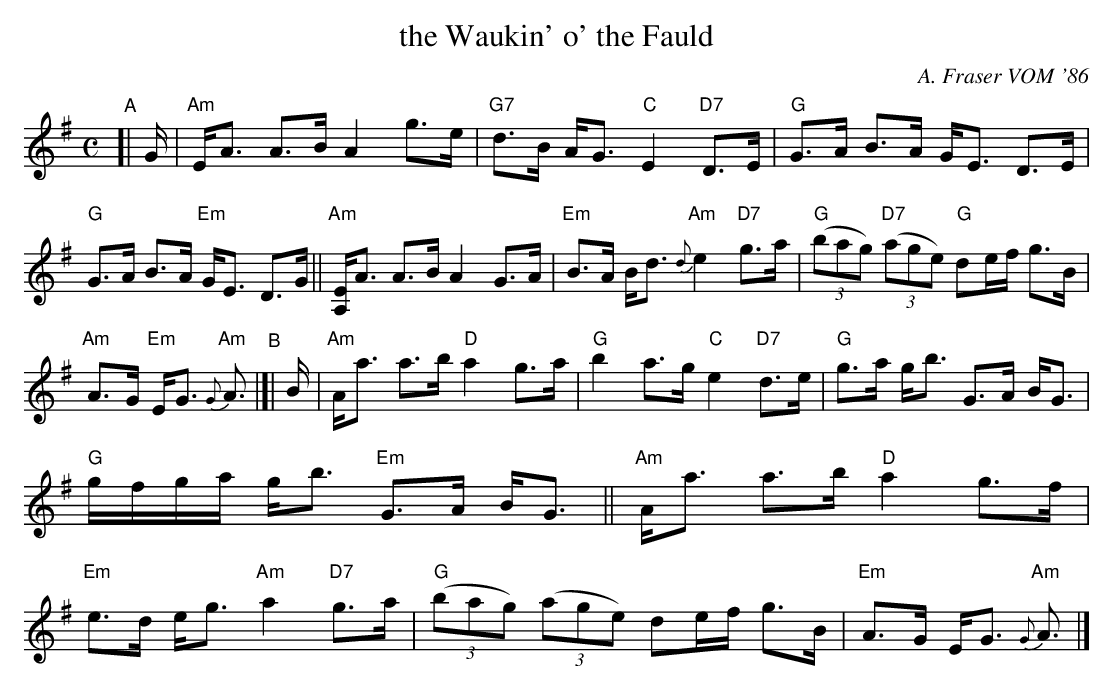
X:1
T: the Waukin' o' the Fauld
C: A. Fraser VOM '86
M: C
L: 1/16
K: Ador
"^A"[| G |\
"Am"EA3 A3B A4 g3e | "G7"d3B AG3 "C"E4 "D7"D3E |\
"G"G3A B3A GE3 D3E | "G"G3A B3A "Em"GE3 D3G ||\
"Am"[EA,]A3 A3B A4 G3A |\
"Em"B3A Bd3 "Am"{d}e4 "D7"g3a |\
"G"(3(b2a2g2) "D7"(3(a2g2e2) "G"d2ef g3B | "Am"A3G "Em"EG3 "Am"{G}A3 \
"^B"|[| B | \
"Am"Aa3 a3b "D"a4 g3a | "G"b4 a3g "C"e4 "D7"d3e |\
"G"g3a gb3 G3A BG3 | "G"gfga gb3 "Em"G3A BG3 ||\
"Am"Aa3 a3b "D"a4 g3f | "Em"e3d eg3 "Am"a4 "D7"g3a |\
"G"(3(b2a2g2) (3(a2g2e2) d2ef g3B | "Em"A3G EG3 "Am"{G}A3 |]
